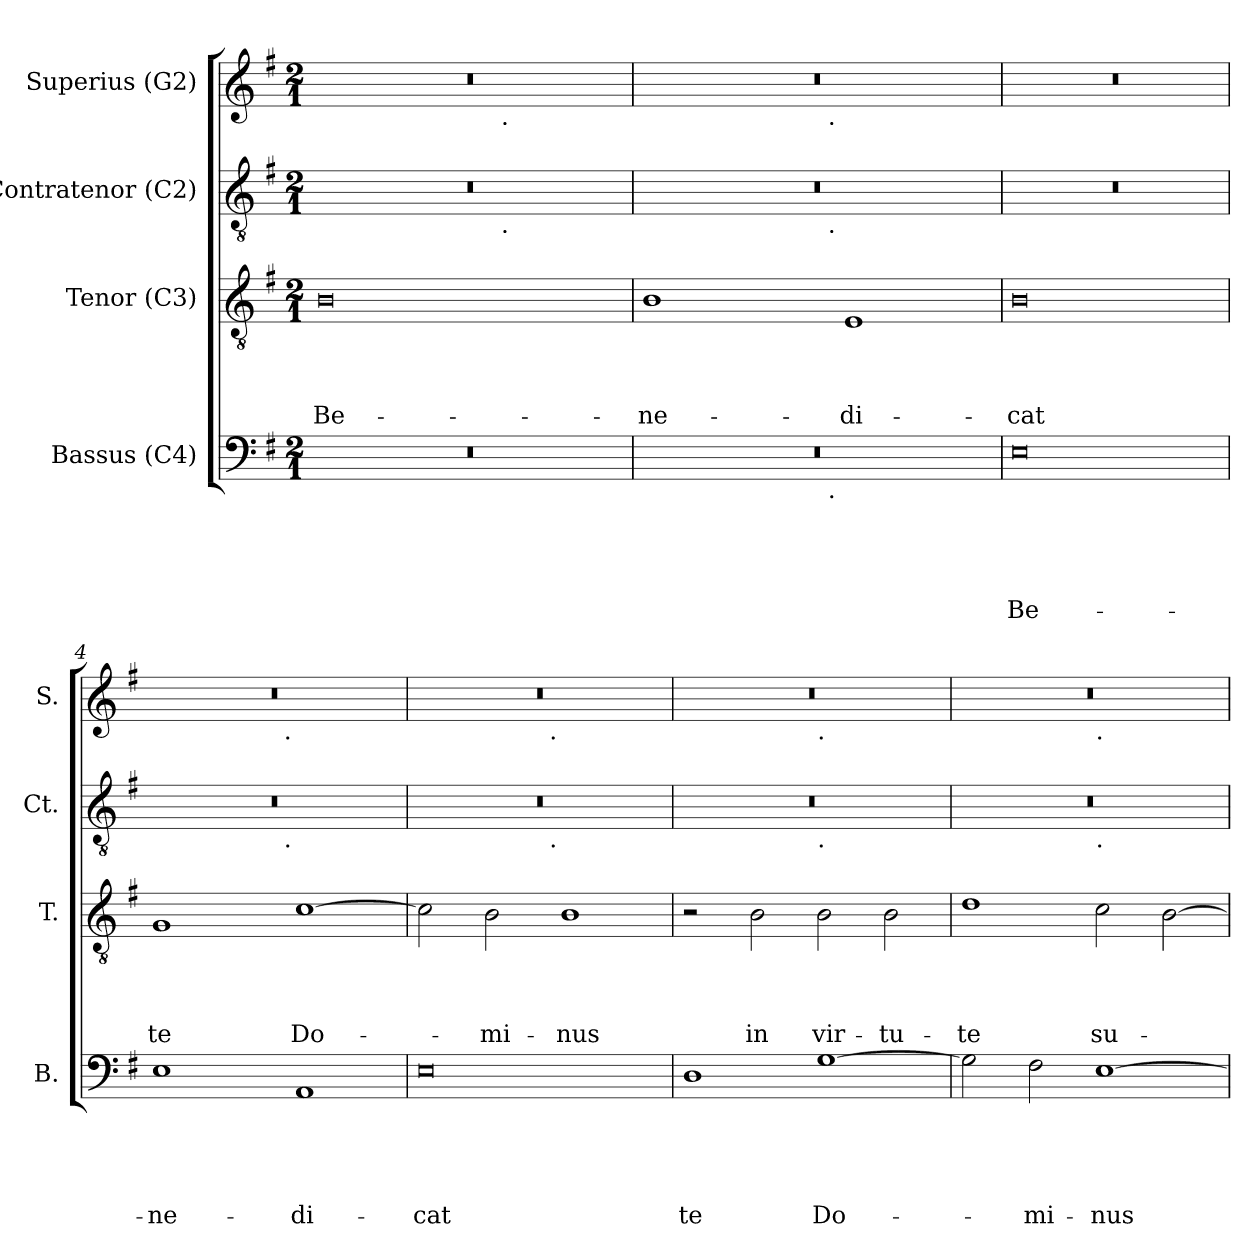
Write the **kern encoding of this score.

**kern	**text	**text	**text	**text	**text	**kern	**text	**text	**text	**text	**kern	**kern
*part4	*part4	*part4	*part4	*part4	*part4	*part3	*part3	*part3	*part3	*part3	*part2	*part1
*staff4	*staff4	*staff4	*staff4	*staff4	*staff4	*staff3	*staff3	*staff3	*staff3	*staff3	*staff2	*staff1
*I"Bassus (C4)	*	*	*	*	*	*I"Tenor (C3)	*	*	*	*	*I"Contratenor (C2)	*I"Superius (G2)
*I'B.	*	*	*	*	*	*I'T.	*	*	*	*	*I'Ct.	*I'S.
*clefF4	*	*	*	*	*	*clefGv2	*	*	*	*	*clefGv2	*clefG2
*k[f#]	*	*	*	*	*	*k[f#]	*	*	*	*	*k[f#]	*k[f#]
*G:	*	*	*	*	*	*G:	*	*	*	*	*G:	*G:
*M2/1	*	*	*	*	*	*M2/1	*	*	*	*	*M2/1	*M2/1
=1	=1	=1	=1	=1	=1	=1	=1	=1	=1	=1	=1	=1
!	!	!	!	!	!	!	!	!	!	!LO:LY:b:rj	!	!
*	*	*	*	*	*	*	*	*	*	*	*^	*^
0r	.	.	.	.	.	0B	.	.	.	Be-	0r	1ryy	0r	1ryy
.	.	.	.	.	.	.	.	.	.	.	.	8ryy	.	8ryy
!	!	!	!	!	!	!	!	!	!	!	!	!	!	!LO:TX:b:t=.
!	!	!	!	!	!	!	!	!	!	!	!	!LO:TX:b:t=.	!	!
.	.	.	.	.	.	.	.	.	.	.	.	2..ryy	.	2..ryy
=2	=2	=2	=2	=2	=2	=2	=2	=2	=2	=2	=2	=2	=2	=2
!	!	!	!	!	!	!	!	!	!	!LO:LY:b	!	!	!	!
*^	*	*	*	*	*	*	*	*	*	*	*	*	*	*
0r	2ryy	.	.	.	.	.	1B	.	.	.	-ne-	0r	2ryy	0r	2ryy
.	4...ryy	.	.	.	.	.	.	.	.	.	.	.	4...ryy	.	4...ryy
!	!	!	!	!	!	!	!	!	!	!	!	!	!	!	!LO:TX:b:t=.
!	!	!	!	!	!	!	!	!	!	!	!	!	!LO:TX:b:t=.	!	!
!	!LO:TX:b:t=.	!	!	!	!	!	!	!	!	!	!	!	!	!	!
.	1ryy	.	.	.	.	.	.	.	.	.	.	.	1ryy	.	1ryy
!	!	!	!	!	!	!	!	!	!	!	!LO:LY:b	!	!	!	!
.	.	.	.	.	.	.	1E	.	.	.	-di-	.	.	.	.
.	32ryy	.	.	.	.	.	.	.	.	.	.	.	32ryy	.	32ryy
=3	=3	=3	=3	=3	=3	=3	=3	=3	=3	=3	=3	=3	=3	=3	=3
!	!	!	!	!	!	!LO:LY:b:rj	!	!	!	!	!LO:LY:b:rj	!	!	!	!
*	*	*	*	*	*	*	*	*	*	*	*	*v	*v	*	*
*v	*v	*	*	*	*	*	*	*	*	*	*	*	*v	*v
0E	.	.	.	.	Be-	0B	.	.	.	-cat	0r	0r
=4	=4	=4	=4	=4	=4	=4	=4	=4	=4	=4	=4	=4
!	!	!	!	!	!LO:LY:b	!	!	!	!	!LO:LY:b	!	!
*	*	*	*	*	*	*	*	*	*	*	*^	*^
1E	.	.	.	.	-ne-	1G	.	.	.	te	0r	2ryy	0r	2ryy
.	.	.	.	.	.	.	.	.	.	.	.	4...ryy	.	4...ryy
!	!	!	!	!	!	!	!	!	!	!	!	!	!	!LO:TX:b:t=.
!	!	!	!	!	!	!	!	!	!	!	!	!LO:TX:b:t=.	!	!
.	.	.	.	.	.	.	.	.	.	.	.	1ryy	.	1ryy
!	!	!	!	!	!LO:LY:b	!	!	!	!	!LO:LY:b	!	!	!	!
1AA	.	.	.	.	-di-	[>1c	.	.	.	Do-	.	.	.	.
.	.	.	.	.	.	.	.	.	.	.	.	32ryy	.	32ryy
=5	=5	=5	=5	=5	=5	=5	=5	=5	=5	=5	=5	=5	=5	=5
!	!	!	!	!	!LO:LY:b:rj	!	!	!	!	!	!	!	!	!
0E	.	.	.	.	-cat	2c\]	.	.	.	.	0r	2ryy	0r	2ryy
!	!	!	!	!	!	!	!	!	!	!LO:LY:b	!	!	!	!
.	.	.	.	.	.	2B\	.	.	.	-mi-	.	4...ryy	.	4...ryy
!	!	!	!	!	!	!	!	!	!	!	!	!	!	!LO:TX:b:t=.
!	!	!	!	!	!	!	!	!	!	!	!	!LO:TX:b:t=.	!	!
.	.	.	.	.	.	.	.	.	.	.	.	1ryy	.	1ryy
!	!	!	!	!	!	!	!	!	!	!LO:LY:b	!	!	!	!
.	.	.	.	.	.	1B	.	.	.	-nus	.	.	.	.
.	.	.	.	.	.	.	.	.	.	.	.	32ryy	.	32ryy
!!LO:LB:g=z	!!
=6	=6	=6	=6	=6	=6	=6	=6	=6	=6	=6	=6	=6	=6	=6
!	!	!	!	!	!LO:LY:b	!	!	!	!	!	!	!	!	!
1D	.	.	.	.	te	2r	.	.	.	.	0r	1ryy	0r	1ryy
!	!	!	!	!	!	!	!	!	!	!LO:LY:b	!	!	!	!
.	.	.	.	.	.	2B\	.	.	.	in	.	.	.	.
!	!	!	!	!	!	!	!	!	!	!	!	!	!	!LO:TX:b:t=.
!	!	!	!	!	!	!	!	!	!	!	!	!LO:TX:b:t=.	!	!
!	!	!	!	!	!LO:LY:b	!	!	!	!	!LO:LY:b	!	!	!	!
[>1G	.	.	.	.	Do-	2B\	.	.	.	vir-	.	1ryy	.	1ryy
!	!	!	!	!	!	!	!	!	!	!LO:LY:b	!	!	!	!
.	.	.	.	.	.	2B\	.	.	.	-tu-	.	.	.	.
=7	=7	=7	=7	=7	=7	=7	=7	=7	=7	=7	=7	=7	=7	=7
!	!	!	!	!	!	!	!	!	!	!LO:LY:b	!	!	!	!
2G\]	.	.	.	.	.	1d	.	.	.	-te	0r	1ryy	0r	1ryy
!	!	!	!	!	!LO:LY:b	!	!	!	!	!	!	!	!	!
2F#\	.	.	.	.	-mi-	.	.	.	.	.	.	.	.	.
!	!	!	!	!	!	!	!	!	!	!	!	!	!	!LO:TX:b:t=.
!	!	!	!	!	!	!	!	!	!	!	!	!LO:TX:b:t=.	!	!
!	!	!	!	!	!LO:LY:b	!	!	!	!	!LO:LY:b	!	!	!	!
[>1E	.	.	.	.	-nus	2c\	.	.	.	su-	.	1ryy	.	1ryy
.	.	.	.	.	.	[>2B\	.	.	.	.	.	.	.	.
*	*	*	*	*	*	*	*	*	*	*	*v	*v	*	*
*	*	*	*	*	*	*	*	*	*	*	*	*v	*v
=	=	=	=	=	=	=	=	=	=	=	=	=
*-	*-	*-	*-	*-	*-	*-	*-	*-	*-	*-	*-	*-
